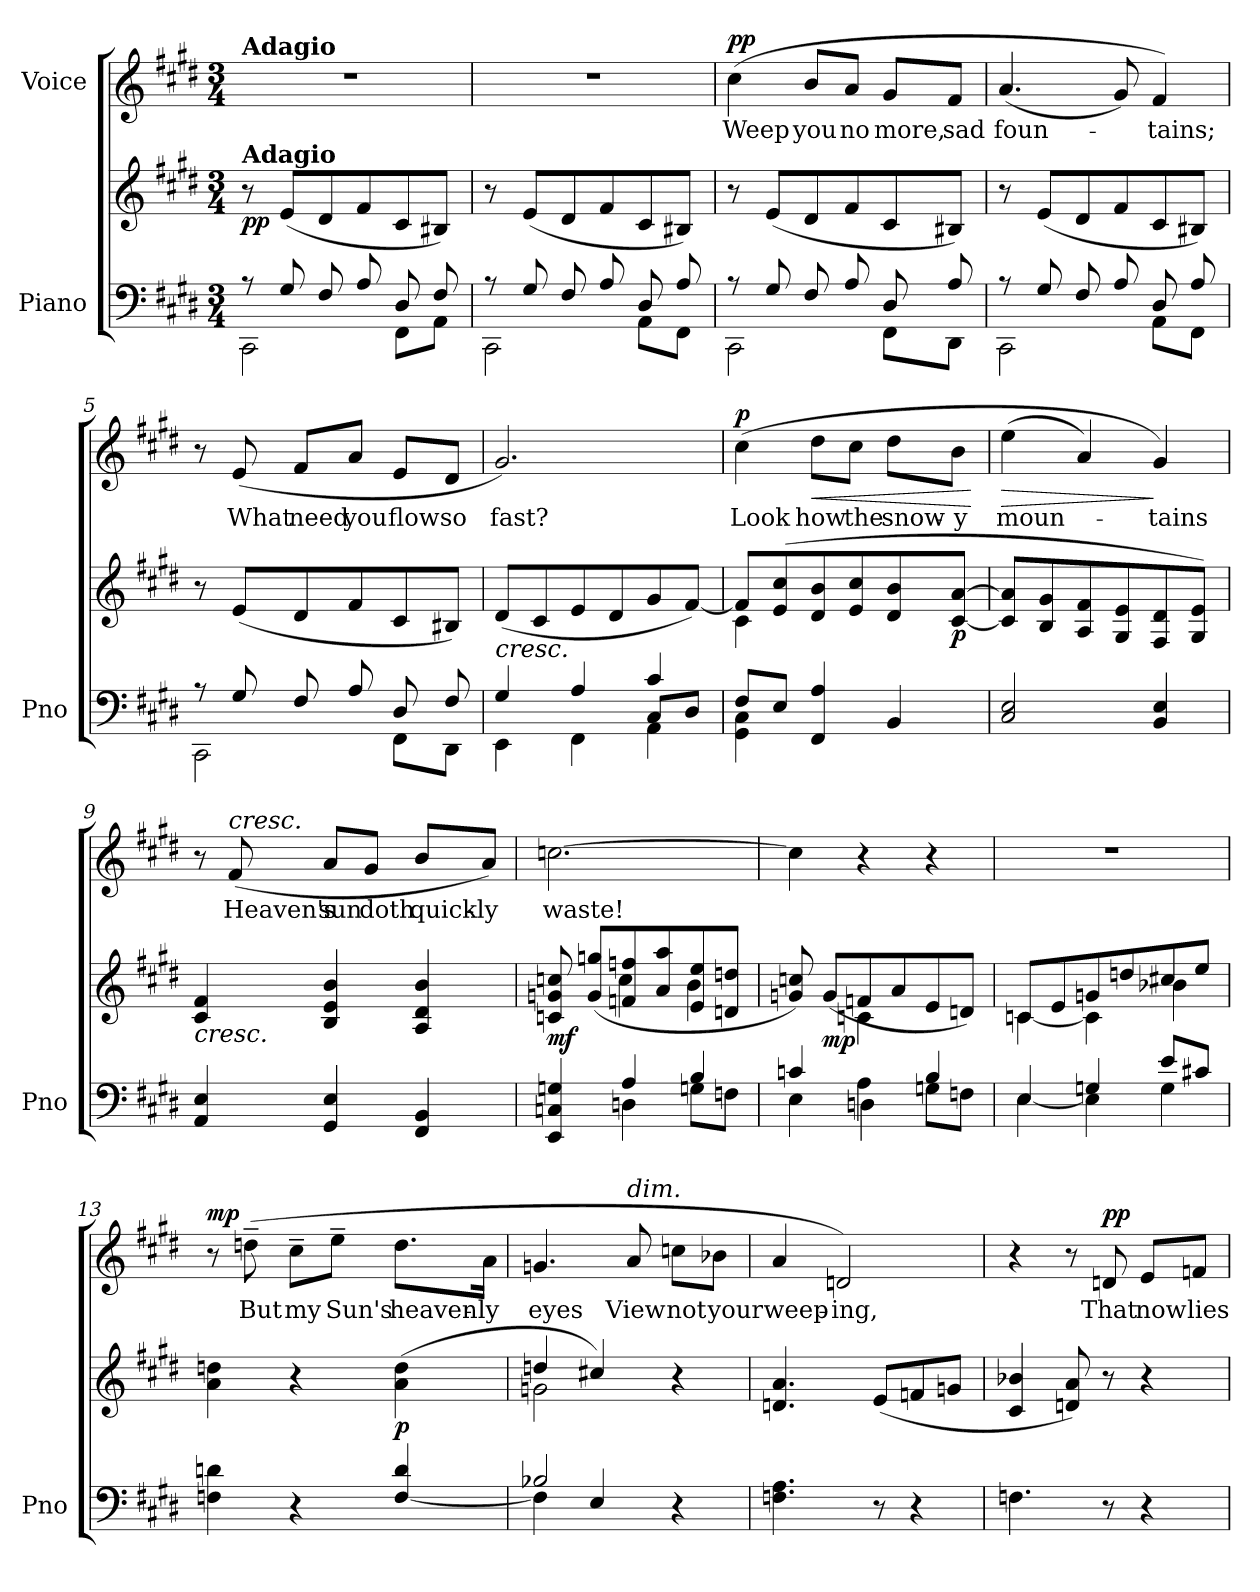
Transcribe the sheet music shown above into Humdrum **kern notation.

**kern	**kern	**dynam	**kern	**text	**dynam
*part2	*part2	*part2	*part1	*part1	*part1
*staff3	*staff2	*staff2/3	*staff1	*staff1	*staff1
*I"Piano	*	*	*I"Voice	*	*
*I'Pno	*	*	*	*	*
*clefF4	*clefG2	*	*clefG2	*	*
*k[f#c#g#d#]	*k[f#c#g#d#]	*	*k[f#c#g#d#]	*	*
*M3/4	*M3/4	*	*M3/4	*	*
=1	=1	=1	=1	=1	=1
*^	*	*	*	*	*
!	!	!	!	!LO:TX:a:B:t=Adagio	!	!
!	!	!LO:TX:a:B:t=Adagio	!	!	!	!
!	!	!	!LO:DY:b	!	!	!
8r	2CC#\	8r	pp	2.r	.	.
8G#/	.	(>8e/L	.	.	.	.
8F#/	.	8d#/	.	.	.	.
8A/	.	8f#/	.	.	.	.
8D#/	8FF#\L	8c#/	.	.	.	.
8F#/	8AA\J	8B#X/J)	.	.	.	.
=2	=2	=2	=2	=2	=2	=2
8r	2CC#\	8r	.	2.r	.	.
8G#/	.	(>8e/L	.	.	.	.
8F#/	.	8d#/	.	.	.	.
8A/	.	8f#/	.	.	.	.
8D#/	8AA\L	8c#/	.	.	.	.
8A/	8FF#\J	8B#X/J)	.	.	.	.
=3	=3	=3	=3	=3	=3	=3
!	!	!	!	!	!LO:LY:b	!LO:DY:a
8r	2CC#\	8r	.	(>4cc#\	Weep	pp
8G#/	.	(>8e/L	.	.	.	.
!	!	!	!	!	!LO:LY:b	!
8F#/	.	8d#/	.	8b/L	you	.
!	!	!	!	!	!LO:LY:b	!
8A/	.	8f#/	.	8a/J	no	.
!	!	!	!	!	!LO:LY:b	!
8D#/	8FF#\L	8c#/	.	8g#/L	more,	.
!	!	!	!	!	!LO:LY:b	!
8A/	8DD#\J	8B#X/J)	.	8f#/J	sad	.
!!LO:LB:g=z
=4	=4	=4	=4	=4	=4	=4
!	!	!	!	!	!LO:LY:b	!
8r	2CC#\	8r	.	(<4.a/	foun-	.
8G#/	.	(>8e/L	.	.	.	.
8F#/	.	8d#/	.	.	.	.
8A/	.	8f#/	.	8g#/)	.	.
!	!	!	!	!	!LO:LY:b	!
8D#/	8AA\L	8c#/	.	4f#/)	-tains;	.
8A/	8FF#\J	8B#X/J)	.	.	.	.
=5	=5	=5	=5	=5	=5	=5
8r	2CC#\	8r	.	8r	.	.
!	!	!	!	!	!LO:LY:b	!
8G#/	.	(>8e/L	.	(>8e/	What	.
!	!	!	!	!	!LO:LY:b	!
8F#/	.	8d#/	.	8f#/L	need	.
!	!	!	!	!	!LO:LY:b	!
8A/	.	8f#/	.	8a/J	you	.
!	!	!	!	!	!LO:LY:b	!
8D#/	8FF#\L	8c#/	.	8e/L	flow	.
!	!	!	!	!	!LO:LY:b	!
8F#/	8DD#\J	8B#X/J)	.	8d#/J	so	.
=6	=6	=6	=6	=6	=6	=6
*	*^	*	*	*	*	*
!	!	!	!LO:TX:b:i:t=cresc.	!	!	!	!
!	!	!	!	!	!	!LO:LY:b	!
4G#/	4EE\	2ryy	(>8d#/L	.	2.g#/)	fast?	.
.	.	.	8c#/	.	.	.	.
4A/	4FF#\	.	8e/	.	.	.	.
.	.	.	8d#/	.	.	.	.
4c#/	4AA\	8C#/L	8g#/	.	.	.	.
.	.	8D#/J	[8f#/J)	.	.	.	.
!!LO:LB:g=z
=7	=7	=7	=7	=7	=7	=7	=7
*	*	*	*^	*	*	*	*
!	!	!	!	!	!	!	!LO:LY:b	!LO:DY:a
*	*v	*v	*	*	*	*	*	*
8F#/L	4GG#\ 4C#\	8f#/L]	4c#\	.	(>4cc#\	Look	p
8E/J	.	(>8e/ 8cc#/	.	.	.	.	.
!	!	!	!	!	!	!LO:LY:b	!LO:HP:b
4FF#/ 4A/	2ryy	8d#/ 8b/	2ryy	.	8dd#\L	how	<
!	!	!	!	!	!	!LO:LY:b	!
.	.	8e/ 8cc#/	.	.	8cc#\J	the	.
!	!	!	!	!	!	!LO:LY:b	!
4BB/	.	8d#/ 8b/	.	.	8dd#\L	snow-	.
!	!	!	!	!LO:DY:b	!	!LO:LY:b	!
.	.	[8c#/ [8a/J	.	p	8b\J	-y	.
*v	*v	*	*	*	*	*	*
*	*v	*v	*	*	*	*
.	.	.	.	.	[
=8	=8	=8	=8	=8	=8
!	!	!	!	!LO:LY:b	!LO:HP:b
2C#/ 2E/	8c#/] 8a/]L	.	(>4ee\	moun-	>
.	8B/ 8g#/	.	.	.	.
.	8A/ 8f#/	.	4a/)	.	.
.	8G#/ 8e/	.	.	.	.
!	!	!	!	!LO:LY:b	!
4BB/ 4E/	8F#/ 8d#/	.	4g#/)	-tains	]
.	8G#/ 8e/J)	.	.	.	.
=9	=9	=9	=9	=9	=9
!	!LO:TX:b:i:t=cresc.	!	!	!	!
4AA/ 4E/	4c#/ 4f#/	.	8r	.	.
!	!	!	!LO:TX:a:i:t=cresc.	!	!
!	!	!	!	!LO:LY:b	!
.	.	.	(>8f#/	Heaven's	.
!	!	!	!	!LO:LY:b	!
4GG#/ 4E/	4B/ 4e/ 4b/	.	8a/L	sun	.
!	!	!	!	!LO:LY:b	!
.	.	.	8g#/J	doth	.
!	!	!	!	!LO:LY:b	!
4FF#/ 4BB/	4A/ 4d#/ 4b/	.	8b/L	quick-	.
!	!	!	!	!LO:LY:b	!
.	.	.	8a/J)	-ly	.
!!LO:PB:g=z
=10	=10	=10	=10	=10	=10
*^	*^	*	*	*	*
!	!	!	!	!LO:DY:b	!	!LO:LY:b	!
4EE/ 4Cn/ 4Gn/	4ryy	8cn/ 8gn/ 8ccn/	4ryy	mf	[2.ccn\	waste!	.
.	.	(>8g/ 8ggn/L	.	.	.	.	.
4A/	4Dn\	8fn/ 8ffn/	4cc\	.	.	.	.
.	.	8a/ 8aa/	.	.	.	.	.
4B/	8Gn\L	8e/ 8ee/	4b\	.	.	.	.
.	8Fn\J	8dn/ 8ddn/J	.	.	.	.	.
=11	=11	=11	=11	=11	=11	=11	=11
4cn/	4E\	8gn/ 8ccn/)	4ryy	.	4cc\]	.	.
!	!	!	!	!LO:DY:b	!	!	!
.	.	(>8g/L	.	mp	.	.	.
4A\	4Dn\	8fn/	4cn\	.	4r	.	.
.	.	8a/	.	.	.	.	.
4B/	8Gn\L	8e/	4ryy	.	4r	.	.
.	8Fn\J	8dn/J)	.	.	.	.	.
=12	=12	=12	=12	=12	=12	=12	=12
4E/	[4E\	8cn/L	(>[4c\	.	2.r	.	.
.	.	8e/	.	.	.	.	.
4Gn/	4E\]	8gn/	4c\]	.	.	.	.
.	.	8ddn/	.	.	.	.	.
8e/L	4G\	8cc#X/	4b-X\	.	.	.	.
8c#X/J)	.	(8ee/J	.	.	.	.	.
*v	*v	*	*	*	*	*	*
*	*v	*v	*	*	*	*
!!LO:LB:g=z
=13	=13	=13	=13	=13	=13
!	!	!	!	!	!LO:DY:a
4Fn\ 4dn\	4a\ 4ddn\	.	8r	.	mp
!	!	!	!	!LO:LY:b	!
.	.	.	(>8ddn~\	But	.
!	!	!	!	!LO:LY:b	!
4r	4r	.	8cc#~\L	my	.
!	!	!	!	!LO:LY:b	!
.	.	.	8ee~\J	Sun's	.
!	!	!LO:DY:b	!	!LO:LY:b	!
[4F/ 4d/	(>4a\ 4dd\	p	8.dd\L	heaven-	.
!	!	!	!	!LO:LY:b	!
.	.	.	16a\Jk	-ly	.
=14	=14	=14	=14	=14	=14
*^	*^	*	*	*	*
!	!	!	!	!	!	!LO:LY:b	!
2B-X/	4F\]	4ddn/	2gn\	.	4.gn/	eyes	.
.	4E/	4cc#X/)	.	.	.	.	.
!	!	!	!	!	!LO:TX:a:i:t=dim.	!	!
!	!	!	!	!	!	!LO:LY:b	!
.	.	.	.	.	8a/	View	.
!	!	!	!	!	!	!LO:LY:b	!
4r	4ryy	4r	4ryy	.	8ccn\L	not	.
!	!	!	!	!	!	!LO:LY:b	!
.	.	.	.	.	8b-X\J	your	.
*v	*v	*	*	*	*	*	*
*	*v	*v	*	*	*	*
=15	=15	=15	=15	=15	=15
!	!	!	!	!LO:LY:b	!
4.Fn\ 4.A\	4.dn/ 4.a/	.	4a/	weep-	.
!	!	!	!	!LO:LY:b	!
.	.	.	2dn/)	-ing,	.
8r	(>8e/L	.	.	.	.
4r	8fn/	.	.	.	.
.	8gn/J	.	.	.	.
!!LO:LB:g=z
=16	=16	=16	=16	=16	=16
4.Fn\	4c#/ 4b-X/	.	4r	.	.
.	8dn/ 8a/)	.	8r	.	.
!	!	!	!	!LO:LY:b	!LO:DY:a
8r	8r	.	8dn/	That	pp
!	!	!	!	!LO:LY:b	!
4r	4r	.	8e/L	now	.
!	!	!	!	!LO:LY:b	!
.	.	.	8fn/J	lies	.
=	=	=	=	=	=
*-	*-	*-	*-	*-	*-
